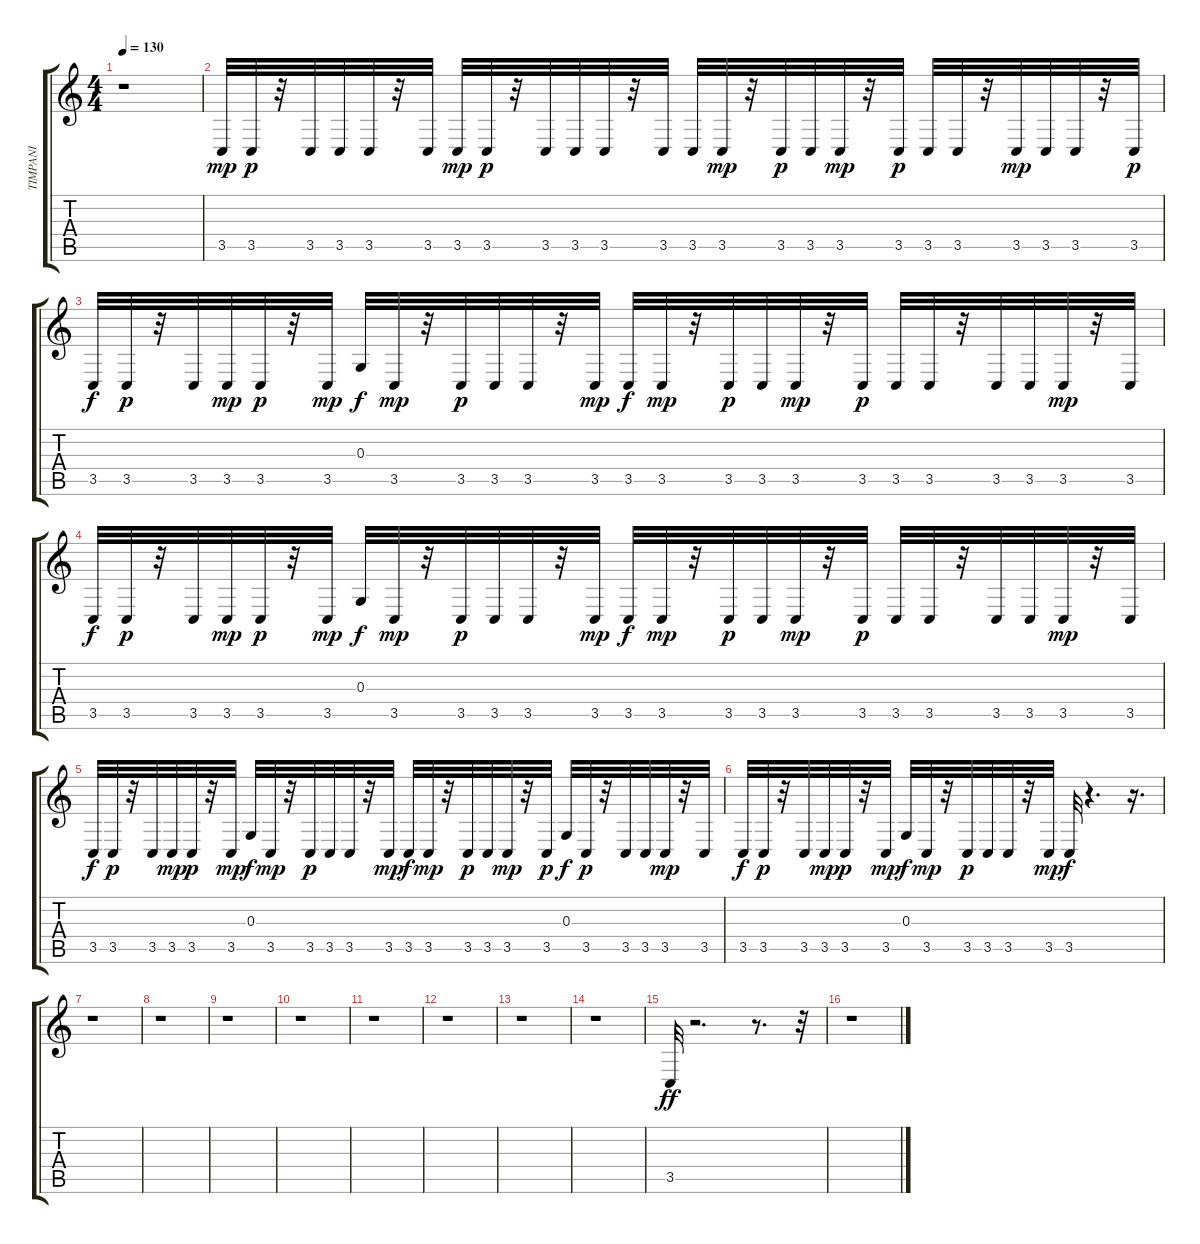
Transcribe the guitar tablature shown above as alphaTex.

\track ("TIMPANI" "TIMPANI") {instrument timpani}
\staff {score tabs}
\tuning (E4 B3 G3 D3 A2 E2) {hide}
\ts (4 4)
\tempo 130
\clef g2
\ks c
r.1{dy mp instrument timpani} |
3.5.32 3.5.32{dy p} r.32 3.5.32 3.5.32 3.5.32 r.32 3.5.32 3.5.32{dy mp} 3.5.32{dy p} r.32 3.5.32 3.5.32 3.5.32 r.32 3.5.32 3.5.32 3.5.32{dy mp} r.32 3.5.32{dy p} 3.5.32 3.5.32{dy mp} r.32 3.5.32{dy p} 3.5.32 3.5.32 r.32 3.5.32{dy mp} 3.5.32 3.5.32 r.32 3.5.32{dy p} |
3.5.32{dy f} 3.5.32{dy p} r.32 3.5.32 3.5.32{dy mp} 3.5.32{dy p} r.32 3.5.32{dy mp} 0.3.32{dy f} 3.5.32{dy mp} r.32 3.5.32{dy p} 3.5.32 3.5.32 r.32 3.5.32{dy mp} 3.5.32{dy f} 3.5.32{dy mp} r.32 3.5.32{dy p} 3.5.32 3.5.32{dy mp} r.32 3.5.32{dy p} 3.5.32 3.5.32 r.32 3.5.32 3.5.32 3.5.32{dy mp} r.32 3.5.32 |
3.5.32{dy f} 3.5.32{dy p} r.32 3.5.32 3.5.32{dy mp} 3.5.32{dy p} r.32 3.5.32{dy mp} 0.3.32{dy f} 3.5.32{dy mp} r.32 3.5.32{dy p} 3.5.32 3.5.32 r.32 3.5.32{dy mp} 3.5.32{dy f} 3.5.32{dy mp} r.32 3.5.32{dy p} 3.5.32 3.5.32{dy mp} r.32 3.5.32{dy p} 3.5.32 3.5.32 r.32 3.5.32 3.5.32 3.5.32{dy mp} r.32 3.5.32 |
3.5.32{dy f} 3.5.32{dy p} r.32 3.5.32 3.5.32{dy mp} 3.5.32{dy p} r.32 3.5.32{dy mp} 0.3.32{dy f} 3.5.32{dy mp} r.32 3.5.32{dy p} 3.5.32 3.5.32 r.32 3.5.32{dy mp} 3.5.32{dy f} 3.5.32{dy mp} r.32 3.5.32{dy p} 3.5.32 3.5.32{dy mp} r.32 3.5.32{dy p} 0.3.32{dy f} 3.5.32{dy p} r.32 3.5.32 3.5.32 3.5.32{dy mp} r.32 3.5.32 |
3.5.32{dy f} 3.5.32{dy p} r.32 3.5.32 3.5.32{dy mp} 3.5.32{dy p} r.32 3.5.32{dy mp} 0.3.32{dy f} 3.5.32{dy mp} r.32 3.5.32{dy p} 3.5.32 3.5.32 r.32 3.5.32{dy mp} 3.5.32{dy f} r.4{d} r.16{d} |
r.1 |
r.1 |
r.1 |
r.1 |
r.1 |
r.1 |
r.1 |
r.1 |
3.5.32{dy ff} r.2{d} r.8{d} r.32 |
r.1
